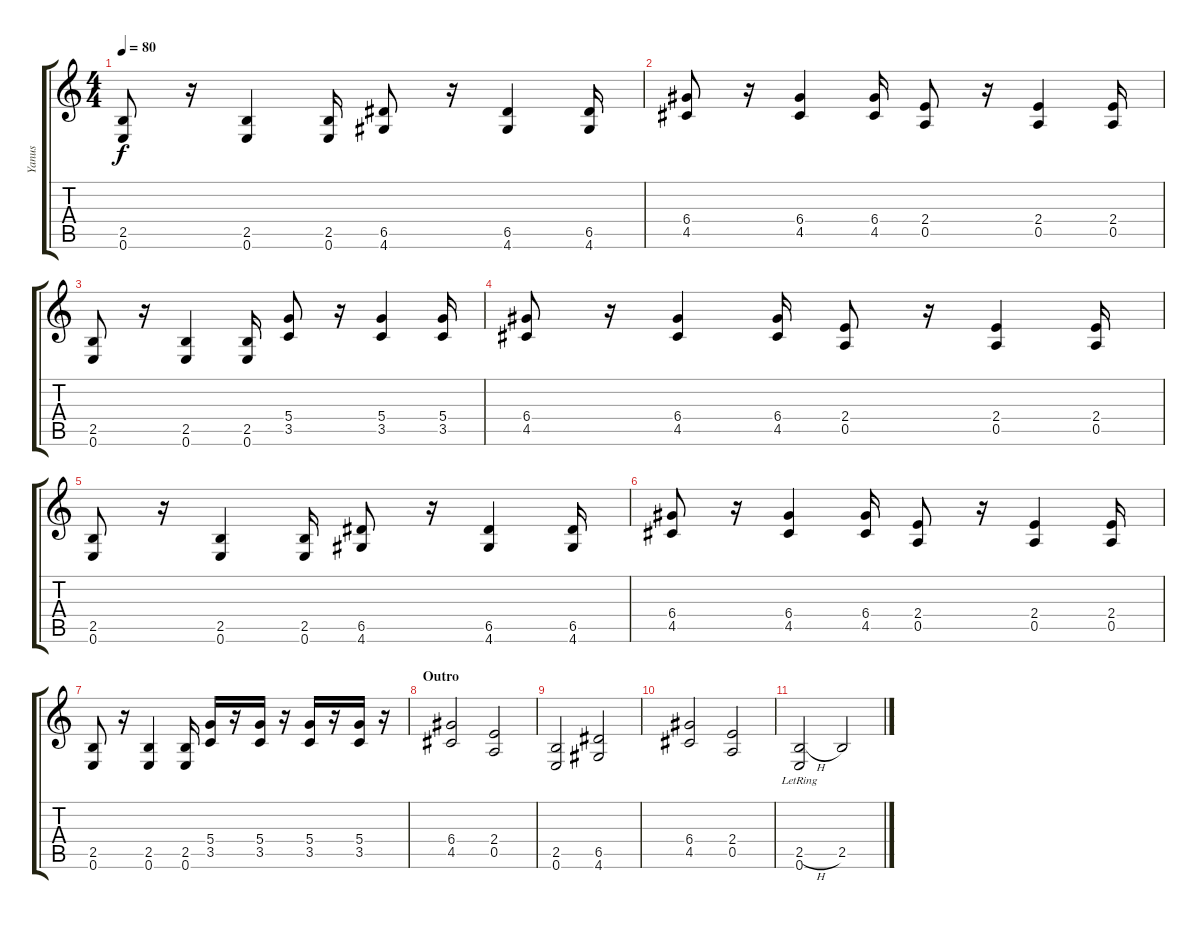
\track ("Yanus" "Yanus") {instrument overdrivenguitar}
\staff {score tabs}
\tuning (E4 B3 G3 D3 A2 E2) {hide}
\ts (4 4)
\tempo 80
\clef g2
\ks c
(2.5 0.6).8{dy f} r.16 (2.5 0.6).4 (2.5 0.6).16 (6.5 4.6).8 r.16 (6.5 4.6).4 (6.5 4.6).16 |
(6.4 4.5).8 r.16 (6.4 4.5).4 (6.4 4.5).16 (2.4 0.5).8 r.16 (2.4 0.5).4 (2.4 0.5).16 |
(2.5 0.6).8 r.16 (2.5 0.6).4 (2.5 0.6).16 (5.4 3.5).8 r.16 (5.4 3.5).4 (5.4 3.5).16 |
(6.4 4.5).8 r.16 (6.4 4.5).4 (6.4 4.5).16 (2.4 0.5).8 r.16 (2.4 0.5).4 (2.4 0.5).16 |
(2.5 0.6).8 r.16 (2.5 0.6).4 (2.5 0.6).16 (6.5 4.6).8 r.16 (6.5 4.6).4 (6.5 4.6).16 |
(6.4 4.5).8 r.16 (6.4 4.5).4 (6.4 4.5).16 (2.4 0.5).8 r.16 (2.4 0.5).4 (2.4 0.5).16 |
(2.5 0.6).8 r.16 (2.5 0.6).4 (2.5 0.6).16 (5.4 3.5).16 r.16 (5.4 3.5).16 r.16 (5.4 3.5).16 r.16 (5.4 3.5).16 r.16 |
\section ("" "Outro")
(6.4 4.5).2 (2.4 0.5).2 |
(2.5 0.6).2 (6.5 4.6).2 |
(6.4 4.5).2 (2.4 0.5).2 |
(2.5{h} 0.6{lr}).2 2.5.2
